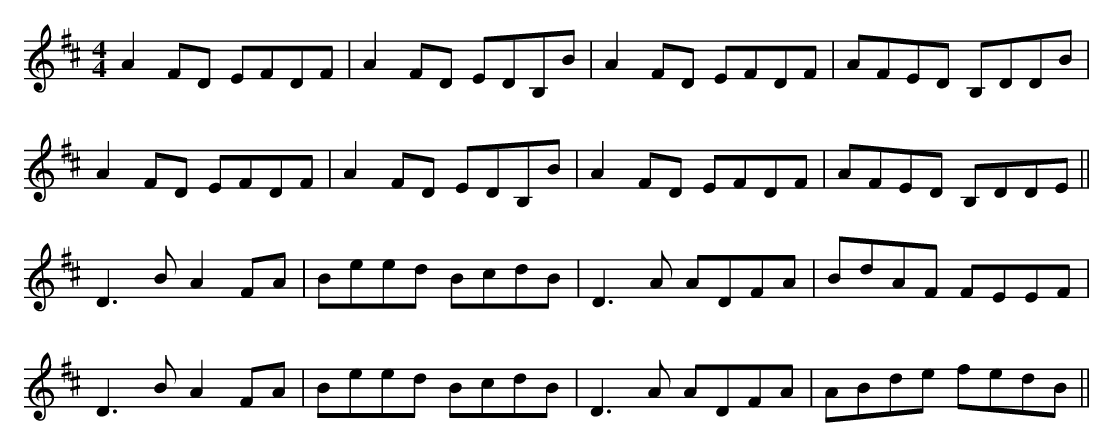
X:1
M:4/4
K:D
A2FD EFDF|A2FD EDB,B|A2FD EFDF|AFED B,DDB|
A2FD EFDF|A2FD EDB,B|A2FD EFDF|AFED B,DDE||
D3B A2FA|Beed BcdB|D3A ADFA|BdAF FEEF|
D3B A2FA|Beed BcdB|D3A ADFA|ABde fedB||
